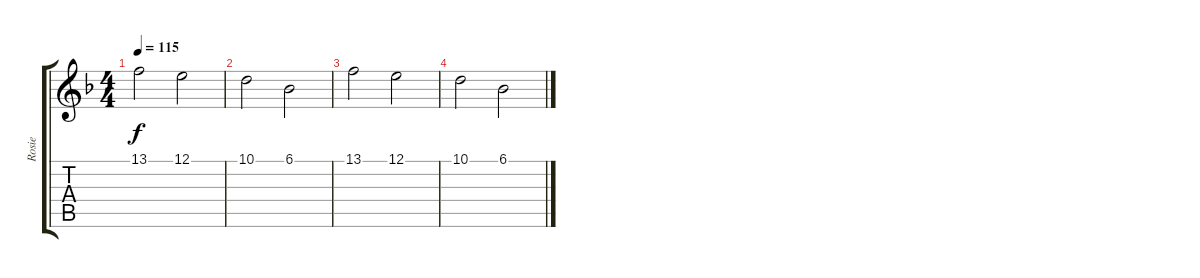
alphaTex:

\track ("Rosie" "Rosie") {instrument pad1newage}
\staff {score tabs}
\tuning (E4 B3 G3 D3 A2 E2) {hide}
\ts (4 4)
\tempo 115
\clef g2
\ks dminor
13.1.2{dy f} 12.1.2 |
10.1.2 6.1.2 |
13.1.2 12.1.2 |
10.1.2 6.1.2
